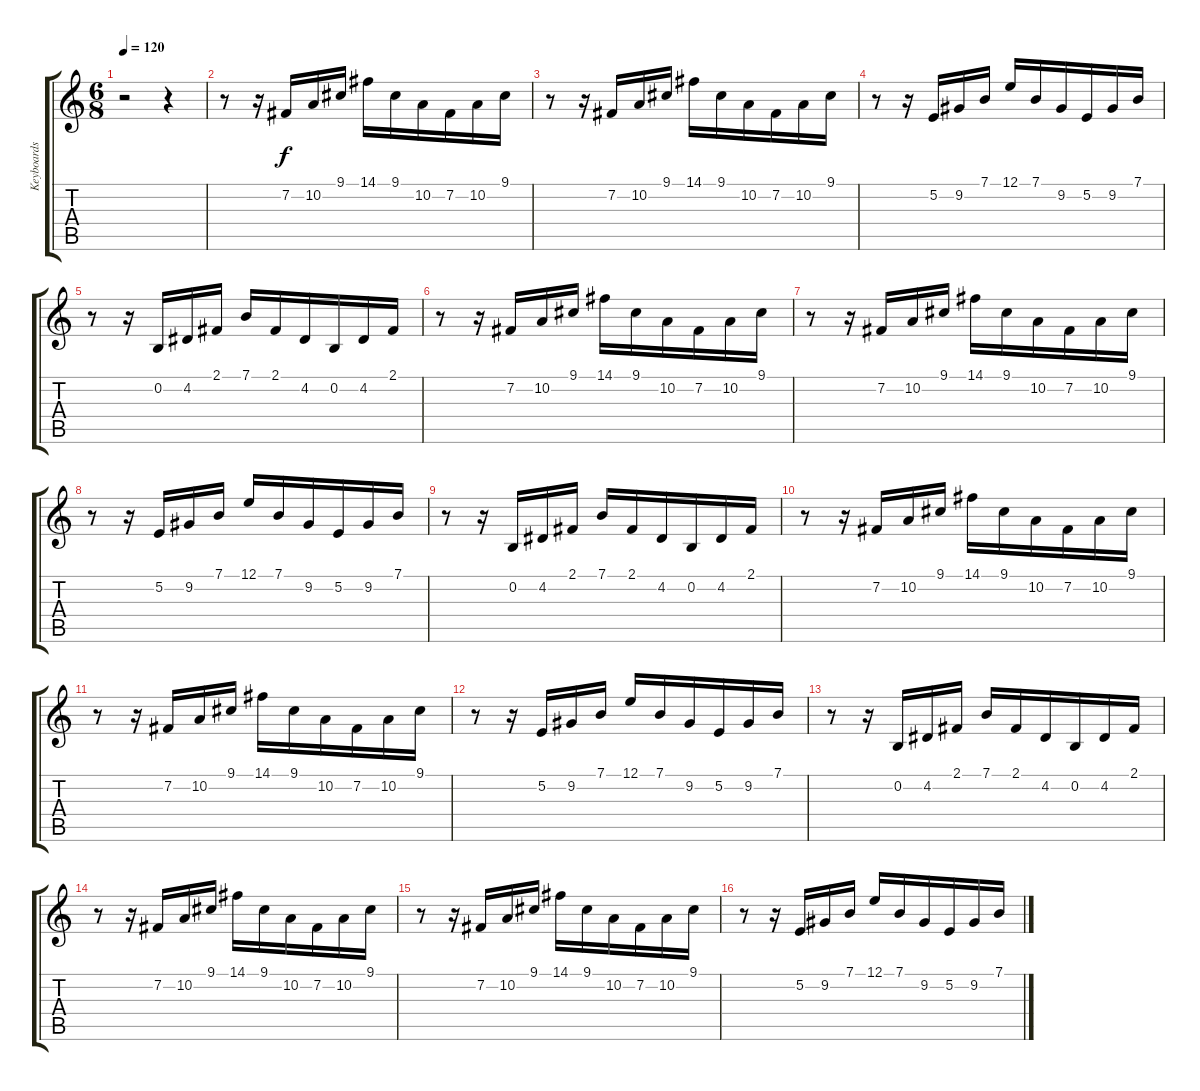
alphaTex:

\track ("Keyboards" "Keyboards") {instrument pizzicatostrings}
\staff {score tabs}
\tuning (E4 B3 G3 D3 A2 E2) {hide}
\ts (6 8)
\tempo 120
\clef g2
\ks c
r.2{dy f} r.4 |
r.8 r.16 7.2.16 10.2.16 9.1.16 14.1.16 9.1.16 10.2.16 7.2.16 10.2.16 9.1.16 |
r.8 r.16 7.2.16 10.2.16 9.1.16 14.1.16 9.1.16 10.2.16 7.2.16 10.2.16 9.1.16 |
r.8 r.16 5.2.16 9.2.16 7.1.16 12.1.16 7.1.16 9.2.16 5.2.16 9.2.16 7.1.16 |
r.8 r.16 0.2.16 4.2.16 2.1.16 7.1.16 2.1.16 4.2.16 0.2.16 4.2.16 2.1.16 |
r.8 r.16 7.2.16 10.2.16 9.1.16 14.1.16 9.1.16 10.2.16 7.2.16 10.2.16 9.1.16 |
r.8 r.16 7.2.16 10.2.16 9.1.16 14.1.16 9.1.16 10.2.16 7.2.16 10.2.16 9.1.16 |
r.8 r.16 5.2.16 9.2.16 7.1.16 12.1.16 7.1.16 9.2.16 5.2.16 9.2.16 7.1.16 |
r.8 r.16 0.2.16 4.2.16 2.1.16 7.1.16 2.1.16 4.2.16 0.2.16 4.2.16 2.1.16 |
r.8 r.16 7.2.16 10.2.16 9.1.16 14.1.16 9.1.16 10.2.16 7.2.16 10.2.16 9.1.16 |
r.8 r.16 7.2.16 10.2.16 9.1.16 14.1.16 9.1.16 10.2.16 7.2.16 10.2.16 9.1.16 |
r.8 r.16 5.2.16 9.2.16 7.1.16 12.1.16 7.1.16 9.2.16 5.2.16 9.2.16 7.1.16 |
r.8 r.16 0.2.16 4.2.16 2.1.16 7.1.16 2.1.16 4.2.16 0.2.16 4.2.16 2.1.16 |
r.8 r.16 7.2.16 10.2.16 9.1.16 14.1.16 9.1.16 10.2.16 7.2.16 10.2.16 9.1.16 |
r.8 r.16 7.2.16 10.2.16 9.1.16 14.1.16 9.1.16 10.2.16 7.2.16 10.2.16 9.1.16 |
r.8 r.16 5.2.16 9.2.16 7.1.16 12.1.16 7.1.16 9.2.16 5.2.16 9.2.16 7.1.16
